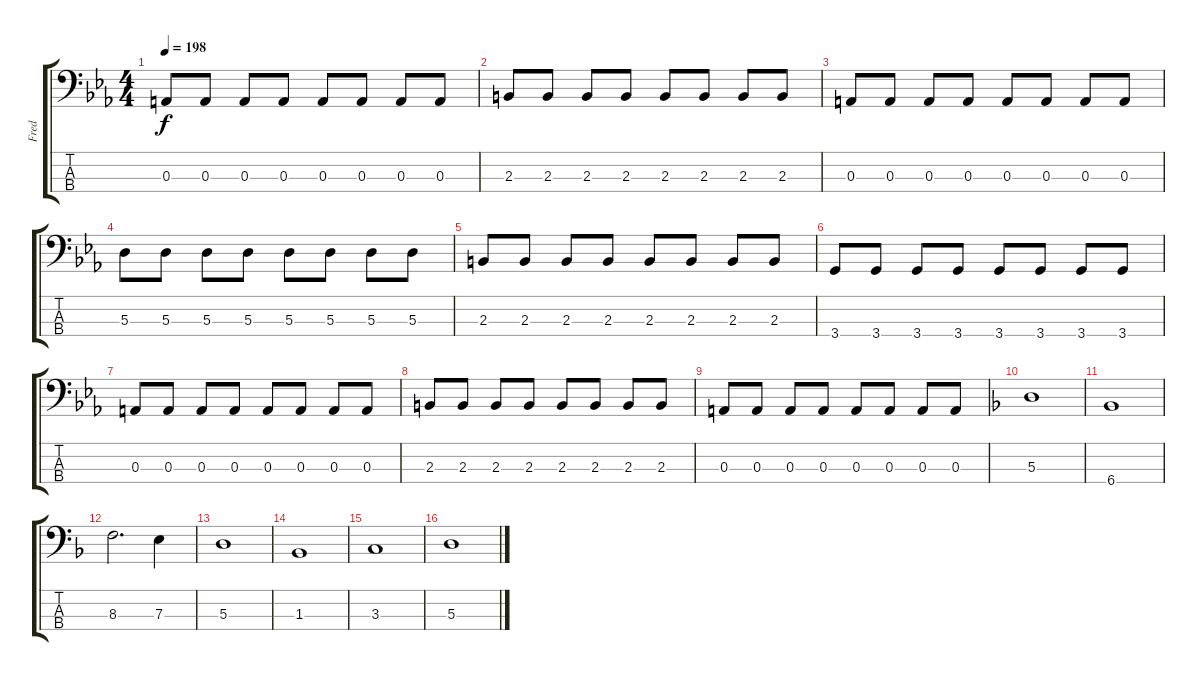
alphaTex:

\track ("Fred" "Fred") {instrument electricbasspick}
\staff {score tabs}
\tuning (G2 D2 A1 E1) {hide}
\ts (4 4)
\tempo 198
\clef f4
\ks cminor
0.3.8{dy f} 0.3.8 0.3.8 0.3.8 0.3.8 0.3.8 0.3.8 0.3.8 |
2.3.8 2.3.8 2.3.8 2.3.8 2.3.8 2.3.8 2.3.8 2.3.8 |
0.3.8 0.3.8 0.3.8 0.3.8 0.3.8 0.3.8 0.3.8 0.3.8 |
5.3.8 5.3.8 5.3.8 5.3.8 5.3.8 5.3.8 5.3.8 5.3.8 |
2.3.8 2.3.8 2.3.8 2.3.8 2.3.8 2.3.8 2.3.8 2.3.8 |
3.4.8 3.4.8 3.4.8 3.4.8 3.4.8 3.4.8 3.4.8 3.4.8 |
0.3.8 0.3.8 0.3.8 0.3.8 0.3.8 0.3.8 0.3.8 0.3.8 |
2.3.8 2.3.8 2.3.8 2.3.8 2.3.8 2.3.8 2.3.8 2.3.8 |
0.3.8 0.3.8 0.3.8 0.3.8 0.3.8 0.3.8 0.3.8 0.3.8 |
\ks dminor
5.3.1 |
6.4.1 |
8.3.2{d} 7.3.4 |
5.3.1 |
1.3.1 |
3.3.1 |
5.3.1
